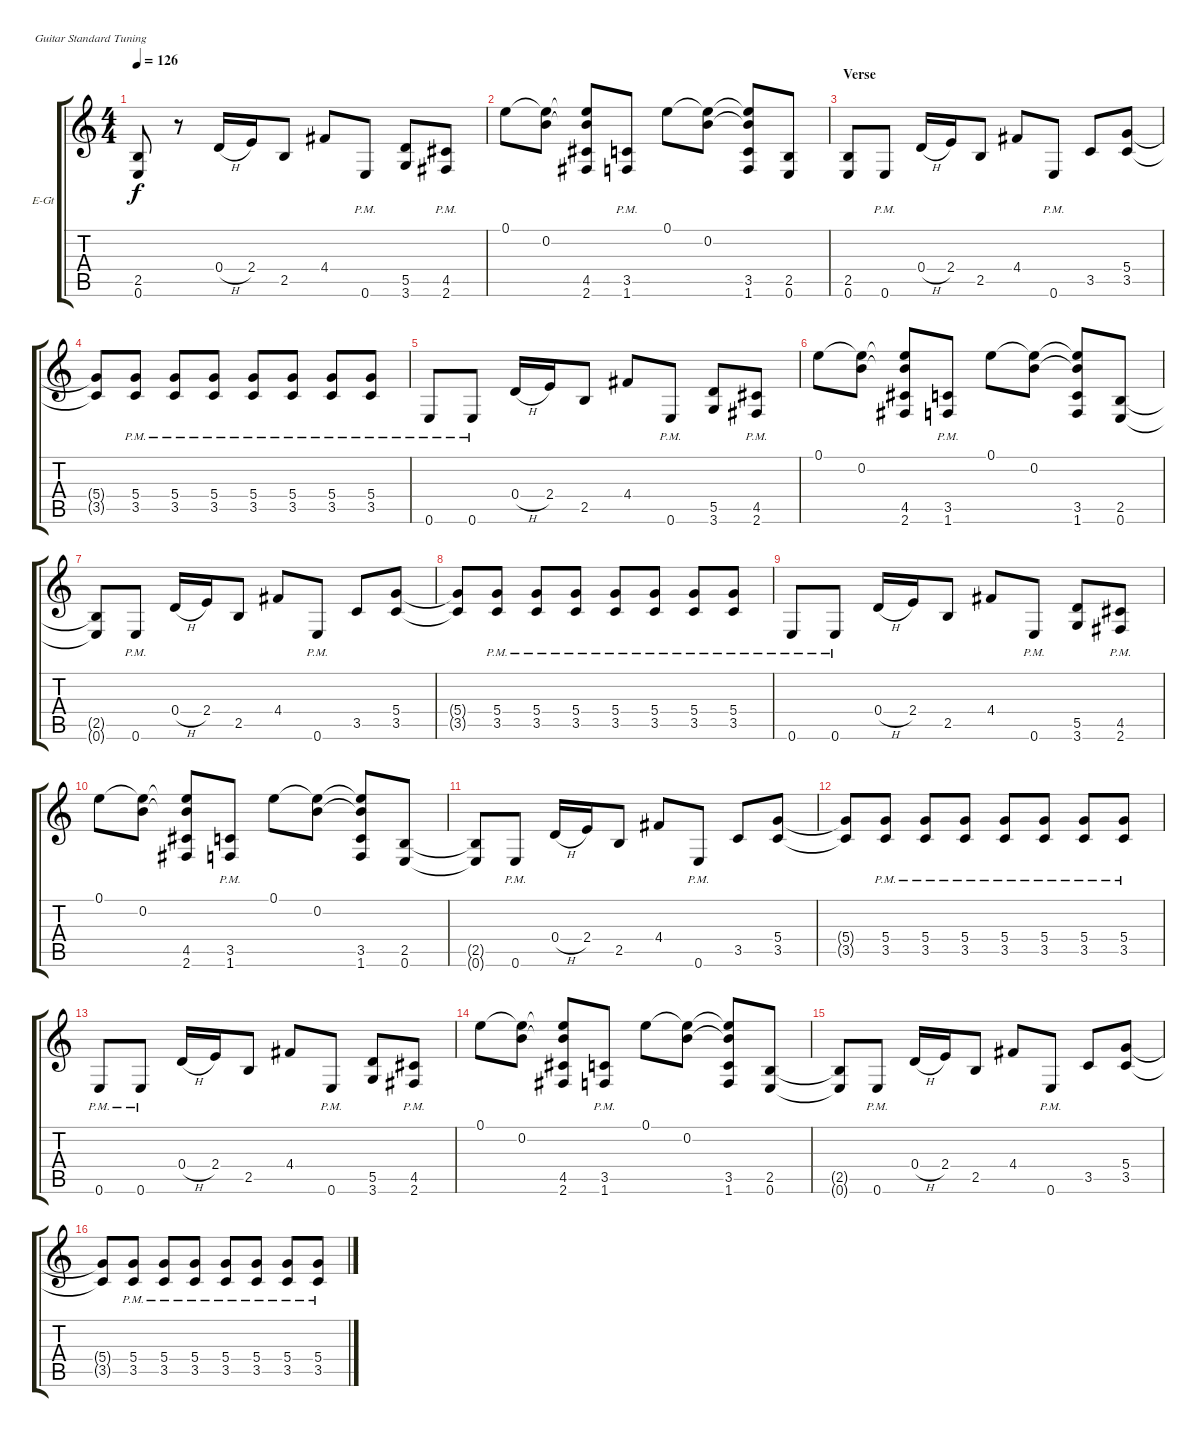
\bracketExtendMode groupsimilarinstruments
\firstSystemTrackNameOrientation horizontal
\otherSystemsTrackNameOrientation horizontal
\track ("D. Mustaine" "E-Gt") {instrument distortionguitar}
\staff {score tabs}
\tuning (E4 B3 G3 D3 A2 E2)
\ts (4 4)
\tempo 126
\clef g2
\ks c
(2.5 0.6).8{dy f} r.8 0.4{h}.16 2.4.16 2.5.8 4.4.8 0.6{pm}.8 (5.5 3.6).8 (4.5{pm} 2.6{pm}).8 |
0.1.8 (0.1{t} 0.2).8 (0.1{t} 0.2{t} 4.5 2.6).8 (3.5{pm} 1.6{pm}).8 0.1.8 (0.1{t} 0.2).8 (0.1{t} 0.2{t} 3.5 1.6).8 (2.5 0.6).8 |
\section ("" "Verse")
(2.5 0.6).8 0.6{pm}.8 0.4{h}.16 2.4.16 2.5.8 4.4.8 0.6{pm}.8 3.5.8 (5.4 3.5).8 |
(5.4{t} 3.5{t}).8 (5.4{pm} 3.5{pm}).8 (5.4{pm} 3.5{pm}).8 (5.4{pm} 3.5{pm}).8 (5.4{pm} 3.5{pm}).8 (5.4{pm} 3.5{pm}).8 (5.4{pm} 3.5{pm}).8 (5.4{pm} 3.5{pm}).8 |
0.6{pm}.8 0.6{pm}.8 0.4{h}.16 2.4.16 2.5.8 4.4.8 0.6{pm}.8 (5.5 3.6).8 (4.5{pm} 2.6{pm}).8 |
0.1.8 (0.1{t} 0.2).8 (0.1{t} 0.2{t} 4.5 2.6).8 (3.5{pm} 1.6{pm}).8 0.1.8 (0.1{t} 0.2).8 (0.1{t} 0.2{t} 3.5 1.6).8 (2.5 0.6).8 |
(2.5{t} 0.6{t}).8 0.6{pm}.8 0.4{h}.16 2.4.16 2.5.8 4.4.8 0.6{pm}.8 3.5.8 (5.4 3.5).8 |
(5.4{t} 3.5{t}).8 (5.4{pm} 3.5{pm}).8 (5.4{pm} 3.5{pm}).8 (5.4{pm} 3.5{pm}).8 (5.4{pm} 3.5{pm}).8 (5.4{pm} 3.5{pm}).8 (5.4{pm} 3.5{pm}).8 (5.4{pm} 3.5{pm}).8 |
0.6{pm}.8 0.6{pm}.8 0.4{h}.16 2.4.16 2.5.8 4.4.8 0.6{pm}.8 (5.5 3.6).8 (4.5{pm} 2.6{pm}).8 |
0.1.8 (0.1{t} 0.2).8 (0.1{t} 0.2{t} 4.5 2.6).8 (3.5{pm} 1.6{pm}).8 0.1.8 (0.1{t} 0.2).8 (0.1{t} 0.2{t} 3.5 1.6).8 (2.5 0.6).8 |
(2.5{t} 0.6{t}).8 0.6{pm}.8 0.4{h}.16 2.4.16 2.5.8 4.4.8 0.6{pm}.8 3.5.8 (5.4 3.5).8 |
(5.4{t} 3.5{t}).8 (5.4{pm} 3.5{pm}).8 (5.4{pm} 3.5{pm}).8 (5.4{pm} 3.5{pm}).8 (5.4{pm} 3.5{pm}).8 (5.4{pm} 3.5{pm}).8 (5.4{pm} 3.5{pm}).8 (5.4{pm} 3.5{pm}).8 |
0.6{pm}.8 0.6{pm}.8 0.4{h}.16 2.4.16 2.5.8 4.4.8 0.6{pm}.8 (5.5 3.6).8 (4.5{pm} 2.6{pm}).8 |
0.1.8 (0.1{t} 0.2).8 (0.1{t} 0.2{t} 4.5 2.6).8 (3.5{pm} 1.6{pm}).8 0.1.8 (0.1{t} 0.2).8 (0.1{t} 0.2{t} 3.5 1.6).8 (2.5 0.6).8 |
(2.5{t} 0.6{t}).8 0.6{pm}.8 0.4{h}.16 2.4.16 2.5.8 4.4.8 0.6{pm}.8 3.5.8 (5.4 3.5).8 |
(5.4{t} 3.5{t}).8 (5.4{pm} 3.5{pm}).8 (5.4{pm} 3.5{pm}).8 (5.4{pm} 3.5{pm}).8 (5.4{pm} 3.5{pm}).8 (5.4{pm} 3.5{pm}).8 (5.4{pm} 3.5{pm}).8 (5.4{pm} 3.5{pm}).8
